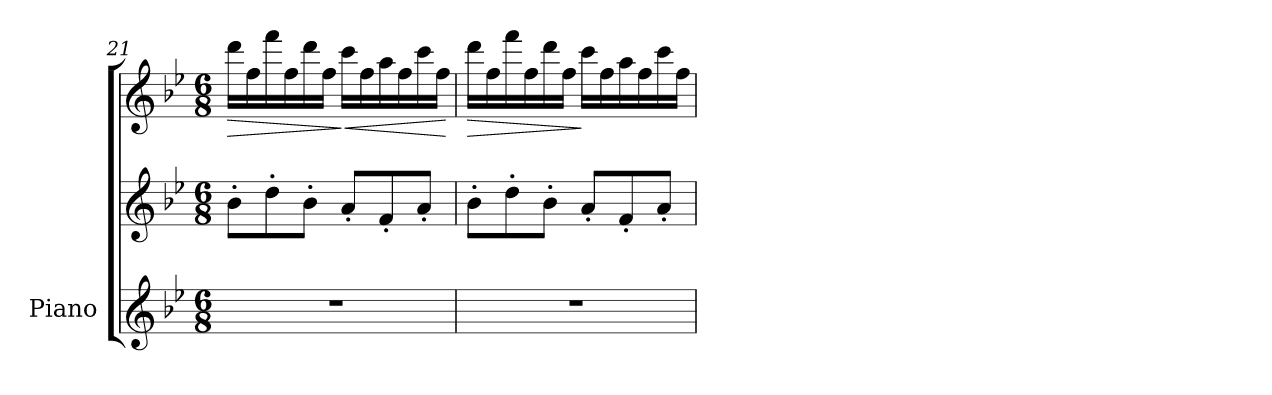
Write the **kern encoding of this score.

**kern	**kern	**kern	**dynam
*part1	*part1	*part1	*part1
*staff3	*staff2	*staff1	*staff1/2/3
*I"Piano	*	*	*
*I'Pno	*	*	*
!!LO:LB:g=z
*clefG2	*clefG2	*clefG2	*
*k[b-e-]	*k[b-e-]	*k[b-e-]	*
*M6/8	*M6/8	*M6/8	*
=21	=21	=21	=21
!	!	!	!LO:HP:b
2.r	8b-'\L	16ddd\LL	>
.	.	16ff\	.
.	8dd'\	16fff\	.
.	.	16ff\	.
.	8b-'\J	16ddd\	.
.	.	16ff\JJ	.
!	!	!	!LO:HP:n=1:b
.	8a'/L	16ccc\LL	] <
.	.	16ff\	.
.	8f'/	16aa\	.
.	.	16ff\	.
.	8a'/J	16ccc\	.
.	.	16ff\JJ	.
.	.	.	[
=22	=22	=22	=22
!	!	!	!LO:HP:b
2.r	8b-'\L	16ddd\LL	>
.	.	16ff\	.
.	8dd'\	16fff\	.
.	.	16ff\	.
.	8b-'\J	16ddd\	.
.	.	16ff\JJ	.
.	8a'/L	16ccc\LL	]
.	.	16ff\	.
.	8f'/	16aa\	.
.	.	16ff\	.
.	8a'/J	16ccc\	.
.	.	16ff\JJ	.
=	=	=	=
*-	*-	*-	*-
